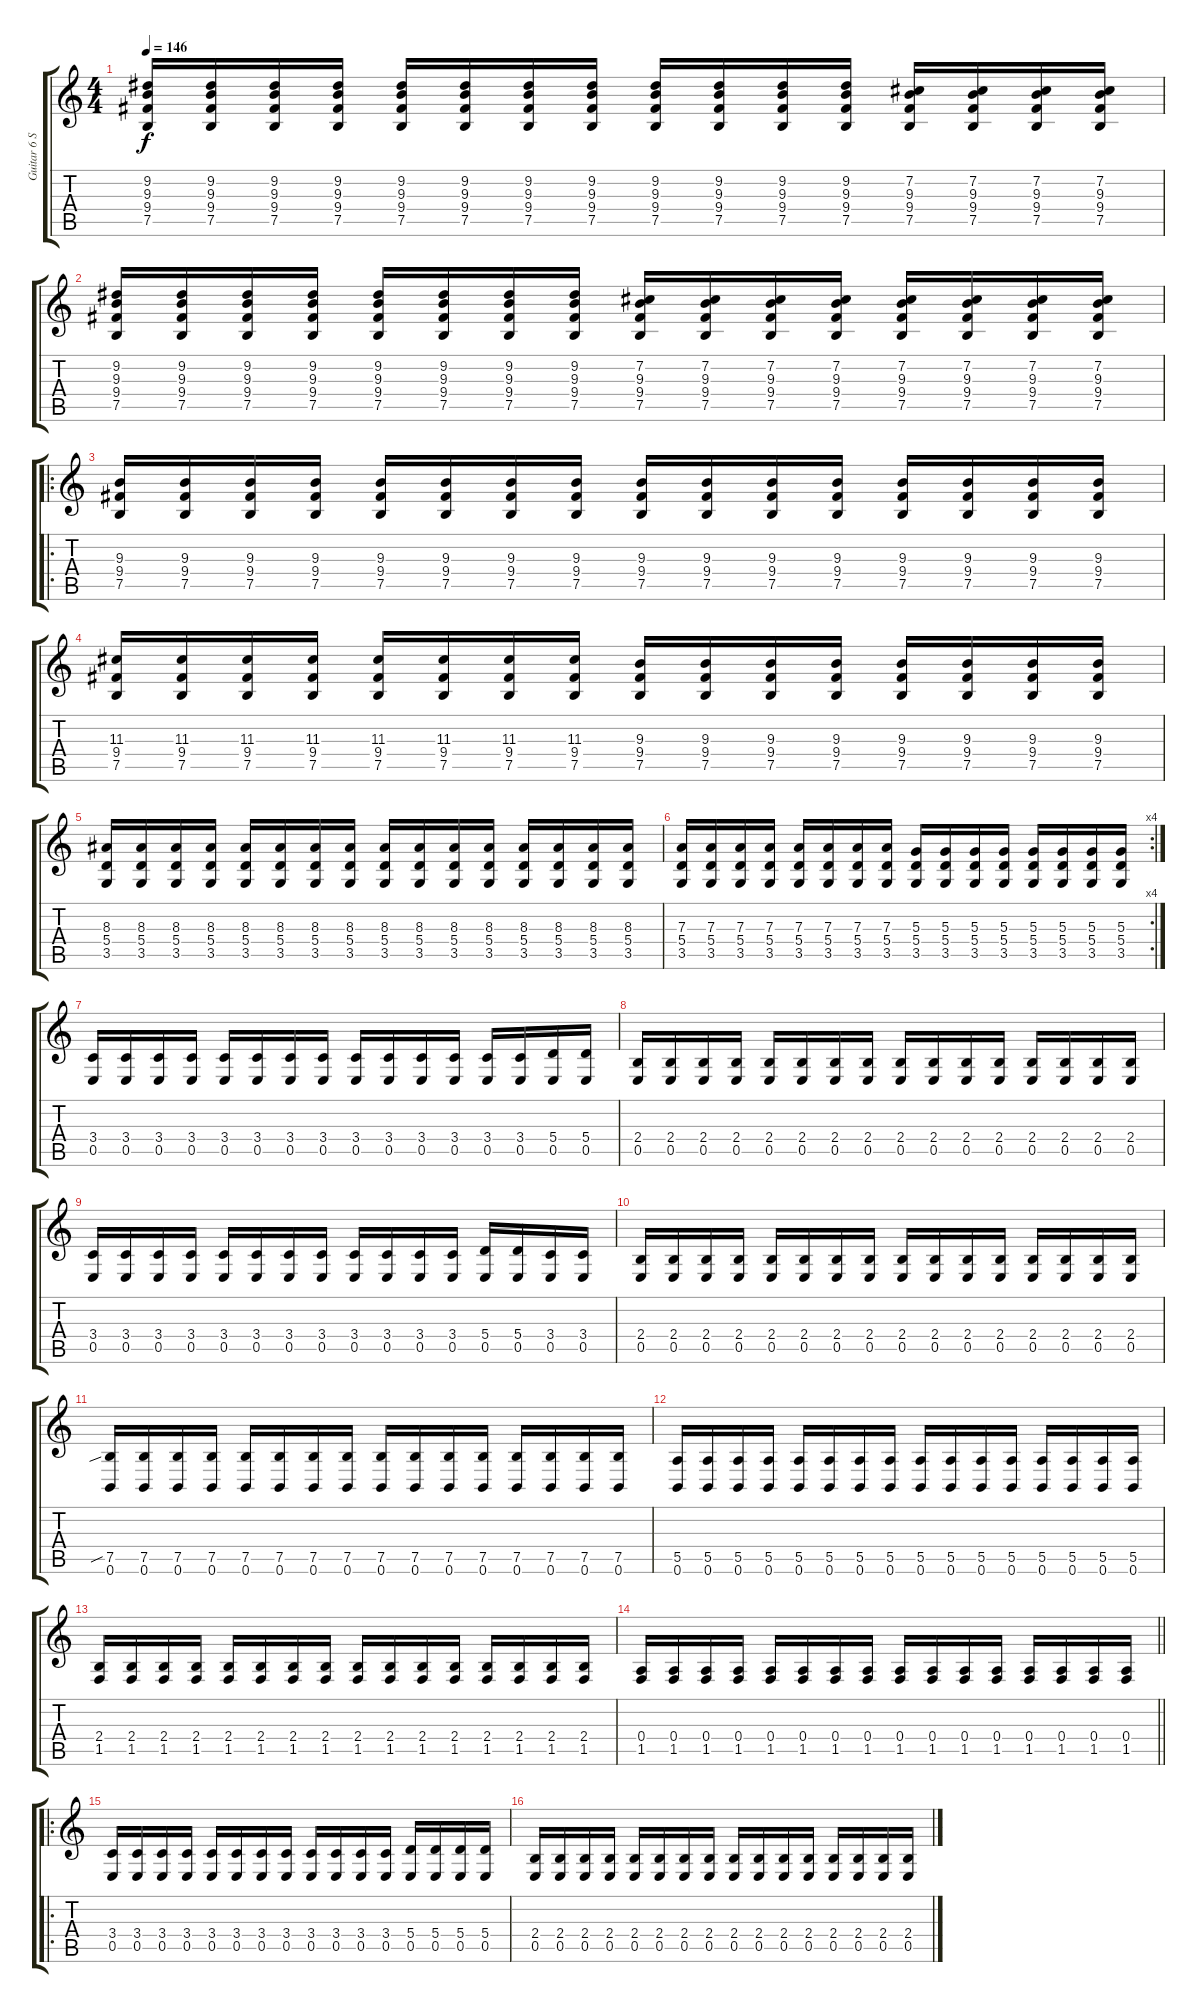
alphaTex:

\track ("Guitar 6 Strings Arrangement" "Guitar 6 S") {instrument distortionguitar}
\staff {score tabs}
\tuning (B3 Gb3 D3 A2 E2 B1) {hide}
\ts (4 4)
\tempo 146
\clef g2
\ks c
(9.2 9.3 9.4 7.5).16{dy f} (9.2 9.3 9.4 7.5).16 (9.2 9.3 9.4 7.5).16 (9.2 9.3 9.4 7.5).16 (9.2 9.3 9.4 7.5).16 (9.2 9.3 9.4 7.5).16 (9.2 9.3 9.4 7.5).16 (9.2 9.3 9.4 7.5).16 (9.2 9.3 9.4 7.5).16 (9.2 9.3 9.4 7.5).16 (9.2 9.3 9.4 7.5).16 (9.2 9.3 9.4 7.5).16 (7.2 9.3 9.4 7.5).16 (7.2 9.3 9.4 7.5).16 (7.2 9.3 9.4 7.5).16 (7.2 9.3 9.4 7.5).16 |
(9.2 9.3 9.4 7.5).16 (9.2 9.3 9.4 7.5).16 (9.2 9.3 9.4 7.5).16 (9.2 9.3 9.4 7.5).16 (9.2 9.3 9.4 7.5).16 (9.2 9.3 9.4 7.5).16 (9.2 9.3 9.4 7.5).16 (9.2 9.3 9.4 7.5).16 (7.2 9.3 9.4 7.5).16 (7.2 9.3 9.4 7.5).16 (7.2 9.3 9.4 7.5).16 (7.2 9.3 9.4 7.5).16 (7.2 9.3 9.4 7.5).16 (7.2 9.3 9.4 7.5).16 (7.2 9.3 9.4 7.5).16 (7.2 9.3 9.4 7.5).16 |
\ro
(9.3 9.4 7.5).16 (9.3 9.4 7.5).16 (9.3 9.4 7.5).16 (9.3 9.4 7.5).16 (9.3 9.4 7.5).16 (9.3 9.4 7.5).16 (9.3 9.4 7.5).16 (9.3 9.4 7.5).16 (9.3 9.4 7.5).16 (9.3 9.4 7.5).16 (9.3 9.4 7.5).16 (9.3 9.4 7.5).16 (9.3 9.4 7.5).16 (9.3 9.4 7.5).16 (9.3 9.4 7.5).16 (9.3 9.4 7.5).16 |
(11.3 9.4 7.5).16 (11.3 9.4 7.5).16 (11.3 9.4 7.5).16 (11.3 9.4 7.5).16 (11.3 9.4 7.5).16 (11.3 9.4 7.5).16 (11.3 9.4 7.5).16 (11.3 9.4 7.5).16 (9.3 9.4 7.5).16 (9.3 9.4 7.5).16 (9.3 9.4 7.5).16 (9.3 9.4 7.5).16 (9.3 9.4 7.5).16 (9.3 9.4 7.5).16 (9.3 9.4 7.5).16 (9.3 9.4 7.5).16 |
(8.3 5.4 3.5).16 (8.3 5.4 3.5).16 (8.3 5.4 3.5).16 (8.3 5.4 3.5).16 (8.3 5.4 3.5).16 (8.3 5.4 3.5).16 (8.3 5.4 3.5).16 (8.3 5.4 3.5).16 (8.3 5.4 3.5).16 (8.3 5.4 3.5).16 (8.3 5.4 3.5).16 (8.3 5.4 3.5).16 (8.3 5.4 3.5).16 (8.3 5.4 3.5).16 (8.3 5.4 3.5).16 (8.3 5.4 3.5).16 |
\rc 4
(7.3 5.4 3.5).16 (7.3 5.4 3.5).16 (7.3 5.4 3.5).16 (7.3 5.4 3.5).16 (7.3 5.4 3.5).16 (7.3 5.4 3.5).16 (7.3 5.4 3.5).16 (7.3 5.4 3.5).16 (5.3 5.4 3.5).16 (5.3 5.4 3.5).16 (5.3 5.4 3.5).16 (5.3 5.4 3.5).16 (5.3 5.4 3.5).16 (5.3 5.4 3.5).16 (5.3 5.4 3.5).16 (5.3 5.4 3.5).16 |
(3.4 0.5).16 (3.4 0.5).16 (3.4 0.5).16 (3.4 0.5).16 (3.4 0.5).16 (3.4 0.5).16 (3.4 0.5).16 (3.4 0.5).16 (3.4 0.5).16 (3.4 0.5).16 (3.4 0.5).16 (3.4 0.5).16 (3.4 0.5).16 (3.4 0.5).16 (5.4 0.5).16 (5.4 0.5).16 |
(2.4 0.5).16 (2.4 0.5).16 (2.4 0.5).16 (2.4 0.5).16 (2.4 0.5).16 (2.4 0.5).16 (2.4 0.5).16 (2.4 0.5).16 (2.4 0.5).16 (2.4 0.5).16 (2.4 0.5).16 (2.4 0.5).16 (2.4 0.5).16 (2.4 0.5).16 (2.4 0.5).16 (2.4 0.5).16 |
(3.4 0.5).16 (3.4 0.5).16 (3.4 0.5).16 (3.4 0.5).16 (3.4 0.5).16 (3.4 0.5).16 (3.4 0.5).16 (3.4 0.5).16 (3.4 0.5).16 (3.4 0.5).16 (3.4 0.5).16 (3.4 0.5).16 (5.4 0.5).16 (5.4 0.5).16 (3.4 0.5).16 (3.4 0.5).16 |
(2.4 0.5).16 (2.4 0.5).16 (2.4 0.5).16 (2.4 0.5).16 (2.4 0.5).16 (2.4 0.5).16 (2.4 0.5).16 (2.4 0.5).16 (2.4 0.5).16 (2.4 0.5).16 (2.4 0.5).16 (2.4 0.5).16 (2.4 0.5).16 (2.4 0.5).16 (2.4 0.5).16 (2.4 0.5).16 |
(7.5{sib} 0.6).16 (7.5 0.6).16 (7.5 0.6).16 (7.5 0.6).16 (7.5 0.6).16 (7.5 0.6).16 (7.5 0.6).16 (7.5 0.6).16 (7.5 0.6).16 (7.5 0.6).16 (7.5 0.6).16 (7.5 0.6).16 (7.5 0.6).16 (7.5 0.6).16 (7.5 0.6).16 (7.5 0.6).16 |
(5.5 0.6).16 (5.5 0.6).16 (5.5 0.6).16 (5.5 0.6).16 (5.5 0.6).16 (5.5 0.6).16 (5.5 0.6).16 (5.5 0.6).16 (5.5 0.6).16 (5.5 0.6).16 (5.5 0.6).16 (5.5 0.6).16 (5.5 0.6).16 (5.5 0.6).16 (5.5 0.6).16 (5.5 0.6).16 |
(2.4 1.5).16 (2.4 1.5).16 (2.4 1.5).16 (2.4 1.5).16 (2.4 1.5).16 (2.4 1.5).16 (2.4 1.5).16 (2.4 1.5).16 (2.4 1.5).16 (2.4 1.5).16 (2.4 1.5).16 (2.4 1.5).16 (2.4 1.5).16 (2.4 1.5).16 (2.4 1.5).16 (2.4 1.5).16 |
\barLineRight lightlight
(0.4 1.5).16 (0.4 1.5).16 (0.4 1.5).16 (0.4 1.5).16 (0.4 1.5).16 (0.4 1.5).16 (0.4 1.5).16 (0.4 1.5).16 (0.4 1.5).16 (0.4 1.5).16 (0.4 1.5).16 (0.4 1.5).16 (0.4 1.5).16 (0.4 1.5).16 (0.4 1.5).16 (0.4 1.5).16 |
\ro
(3.4 0.5).16 (3.4 0.5).16 (3.4 0.5).16 (3.4 0.5).16 (3.4 0.5).16 (3.4 0.5).16 (3.4 0.5).16 (3.4 0.5).16 (3.4 0.5).16 (3.4 0.5).16 (3.4 0.5).16 (3.4 0.5).16 (5.4 0.5).16 (5.4 0.5).16 (5.4 0.5).16 (5.4 0.5).16 |
(2.4 0.5).16 (2.4 0.5).16 (2.4 0.5).16 (2.4 0.5).16 (2.4 0.5).16 (2.4 0.5).16 (2.4 0.5).16 (2.4 0.5).16 (2.4 0.5).16 (2.4 0.5).16 (2.4 0.5).16 (2.4 0.5).16 (2.4 0.5).16 (2.4 0.5).16 (2.4 0.5).16 (2.4 0.5).16
